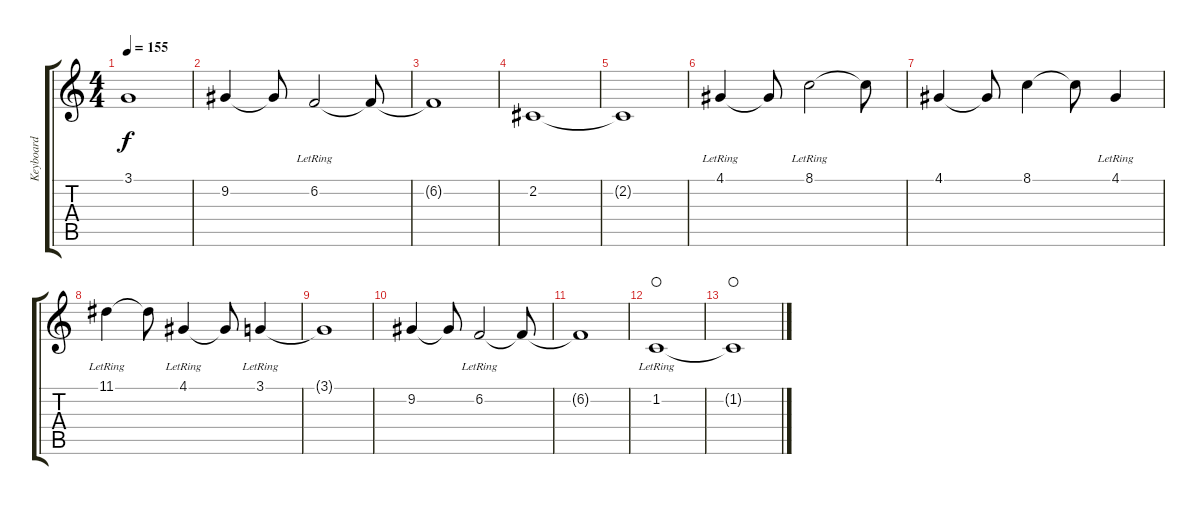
\track ("Keyboard" "Keyboard") {instrument pad4choir}
\staff {score tabs}
\tuning (E4 B3 G3 D3 A2 E2) {hide}
\ts (4 4)
\tempo 155
\clef g2
\ks c
3.1{t}.1{dy f} |
9.2.4 9.2{t}.8 6.2{lr}.2 6.2{t}.8 |
6.2{t}.1 |
2.2.1{volume 8} |
2.2{t}.1 |
4.1{lr}.4{volume 10} 4.1{t}.8 8.1{lr}.2 8.1{t}.8 |
4.1.4 4.1{t}.8 8.1.4 8.1{t}.8 4.1{lr}.4 |
11.1{lr}.4 11.1{t}.8 4.1{lr}.4 4.1{t}.8 3.1{lr}.4 |
3.1{t}.1 |
9.2.4 9.2{t}.8 6.2{lr}.2 6.2{t}.8 |
6.2{t}.1 |
1.2{lr}.1{volume 8 waho} |
1.2{t}.1{waho}
